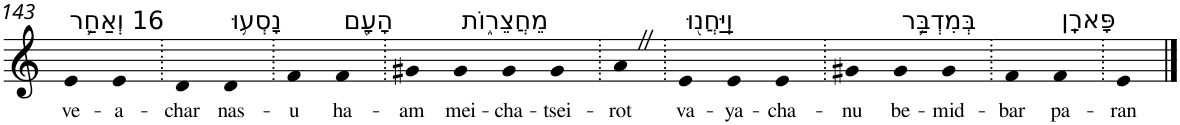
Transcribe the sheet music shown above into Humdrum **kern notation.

**kern	**text
*part1	*part1
*staff1	*staff1
*I"Piano	*
*I'Pno	*
!!LO:PB:g=z
*clefG2	*
*k[]	*
=143	=143
!LO:TX:a:t=16 וְאַחַ֛ר	!
!	!LO:LY:b
4e	ve-
!	!LO:LY:b
4e	-a-
=144.	=144.
!	!LO:LY:b
4d	-char
!LO:TX:a:t=נָסְע֥וּ	!
!	!LO:LY:b
4d	nas-
=145.	=145.
!	!LO:LY:b
4f	-u
!LO:TX:a:t=הָעָ֖ם	!
!	!LO:LY:b
4f	ha-
=146.	=146.
!	!LO:LY:b
4g#X	-am
!LO:TX:a:t=מֵחֲצֵר֑וֹת	!
!	!LO:LY:b
4g#	mei-
!	!LO:LY:b
4g#	-cha-
!	!LO:LY:b
4g#	-tsei-
=147.	=147.
!	!LO:LY:b
4aZ	-rot
=148.	=148.
!LO:TX:a:t=וַֽיַּחֲנ֖וּ	!
!	!LO:LY:b
4e	va-
!	!LO:LY:b
4e	-ya-
!	!LO:LY:b
4e	-cha-
=149.	=149.
!	!LO:LY:b
4g#X	-nu
!LO:TX:a:t=בְּמִדְבַּ֥ר	!
!	!LO:LY:b
4g#	be-
!	!LO:LY:b
4g#	-mid-
=150.	=150.
!	!LO:LY:b
4f	-bar
!LO:TX:a:t=פָּארָֽן	!
!	!LO:LY:b
4f	pa-
=151.	=151.
!	!LO:LY:b
4e	-ran
==	==
*-	*-
